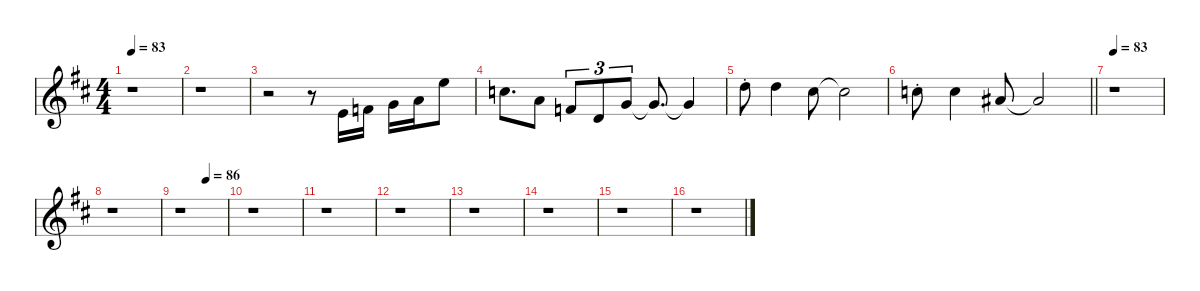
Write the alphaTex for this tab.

\defaultSystemsLayout 4
\hideDynamics
\bracketExtendMode nobrackets
\singleTrackTrackNamePolicy hidden
\multiTrackTrackNamePolicy hidden
\firstSystemTrackNameMode fullname
\firstSystemTrackNameOrientation horizontal
\otherSystemsTrackNameOrientation horizontal
\track ("Xylophone" "mar.") {defaultSystemsLayout 16 instrument marimba}
\staff {score}
\tuning (E4 B3 G3 D3 A2 E2)
\ts (4 4)
\tempo 83
\clef g2
\ks bminor
r.1{dy mp beam Down} |
r.1{beam Down} |
r.2{instrument vibraphone beam Down} r.8{beam Down} 9.3{acc forcenatural}.16{dy f beam Up} 10.3{acc forcenatural}.16{beam Up} 12.3{acc forcenatural}.16{beam Down} 10.2{acc forcenatural}.16{beam Down} 12.1{acc forcenatural}.8{beam Down} |
13.2{acc forcenatural}.8{d beam Down} 10.2{acc forcenatural}.8{beam Down} 10.3{acc forcenatural}.8{tu (3 2) beam Up} 12.4{acc forcenatural}.8{tu (3 2) beam Up} 12.3{acc forcenatural}.8{tu (3 2) beam Up} 12.3{t acc forcenatural}.8{d beam Up} 12.3{t acc forcenatural}.4{beam Up} |
15.2{st acc forcenatural}.8{beam Down} 15.2{acc forcenatural}.4{beam Down} 14.2{acc #}.8{beam Down} 14.2{t acc #}.2{beam Down} |
\barLineRight lightlight
13.2{st acc forcenatural}.8{beam Down} 13.2{acc forcenatural}.4{beam Down} 11.2{acc #}.8{beam Up} 11.2{t acc #}.2{beam Up} |
\tempo 83
r.1{beam Down} |
r.1{beam Down} |
\tempo (86 0.5625)
r.1{beam Down} |
r.1{beam Down} |
r.1{beam Down} |
r.1{beam Down} |
r.1{beam Down} |
r.1{beam Down} |
r.1{beam Down} |
r.1{beam Down}
